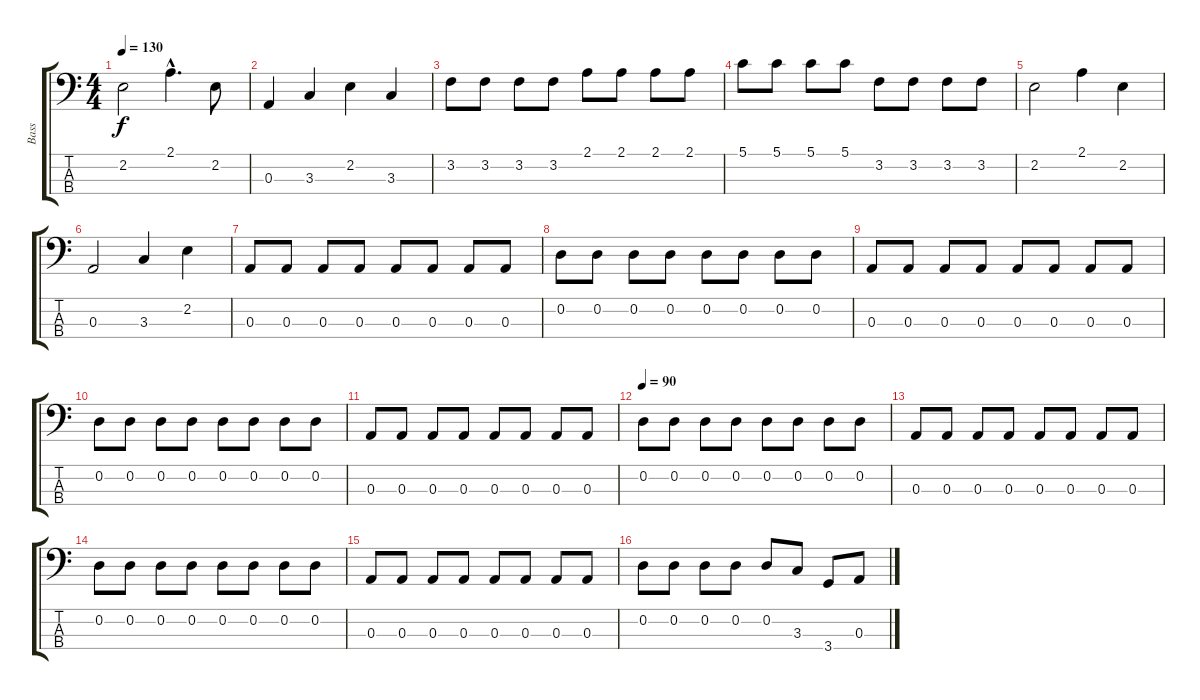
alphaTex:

\track ("Bass" "Bass") {instrument electricbassfinger}
\staff {score tabs}
\tuning (G2 D2 A1 E1) {hide}
\ts (4 4)
\tempo 130
\clef f4
\ks c
2.2.2{dy f} 2.1{hac}.4{d} 2.2.8 |
0.3.4 3.3.4 2.2.4 3.3.4 |
3.2.8 3.2.8 3.2.8 3.2.8 2.1.8 2.1.8 2.1.8 2.1.8 |
5.1.8 5.1.8 5.1.8 5.1.8 3.2.8 3.2.8 3.2.8 3.2.8 |
2.2.2 2.1.4 2.2.4 |
0.3.2 3.3.4 2.2.4 |
0.3.8 0.3.8 0.3.8 0.3.8 0.3.8 0.3.8 0.3.8 0.3.8 |
0.2.8 0.2.8 0.2.8 0.2.8 0.2.8 0.2.8 0.2.8 0.2.8 |
0.3.8 0.3.8 0.3.8 0.3.8 0.3.8 0.3.8 0.3.8 0.3.8 |
0.2.8 0.2.8 0.2.8 0.2.8 0.2.8 0.2.8 0.2.8 0.2.8 |
0.3.8 0.3.8 0.3.8 0.3.8 0.3.8 0.3.8 0.3.8 0.3.8 |
\tempo 90
0.2.8 0.2.8 0.2.8 0.2.8 0.2.8 0.2.8 0.2.8 0.2.8 |
0.3.8 0.3.8 0.3.8 0.3.8 0.3.8 0.3.8 0.3.8 0.3.8 |
0.2.8 0.2.8 0.2.8 0.2.8 0.2.8 0.2.8 0.2.8 0.2.8 |
0.3.8 0.3.8 0.3.8 0.3.8 0.3.8 0.3.8 0.3.8 0.3.8 |
0.2.8 0.2.8 0.2.8 0.2.8 0.2.8 3.3.8 3.4.8 0.3.8
